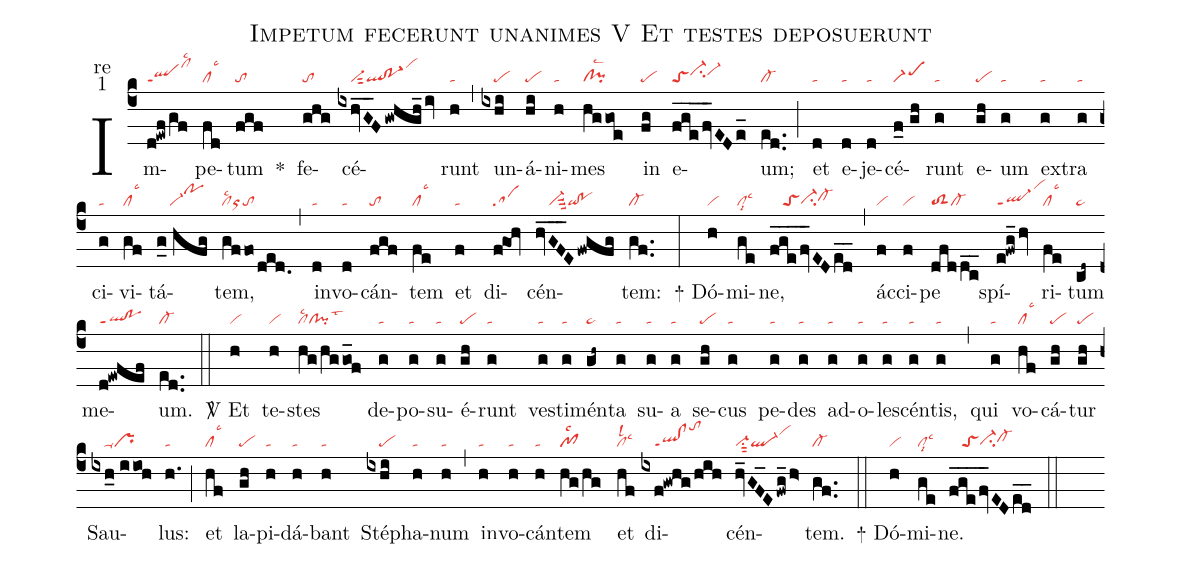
name:Impetum fecerunt unanimes V Et testes deposuerunt;
office-part:re;
mode:1;
nabc-lines:1;
%%
(c4) Im(d!ewf/gf|qlppt1clhllsc2)pe(fd|cllsc3)tum(fgf|to) <sp>*</sp>() fe(ghg|to)cé(ixhvG__F/gwhgh_/iv|////vi-sut2ql!po-1vihl)runt(h|ta) (,) un(ixhi|////pe)á(hi|pe)ni(h|ta)mes(hggoe|cl!pilsc2) in(fg|pe) e(fge___/fv_EDe_|toSci-hivi-hi)um;(ed..|cl-) (;) et(d|ta) e(d|ta)je(d|ta)cé(f_0//gh|scM1)runt(g|ta) e(gh|pe)um(g|ta) ex(g|ta)tra(g|ta) ci(g|ta)vi(gf|cllsc3)tá(g_0//hfg|////vi-pohk)tem,(gffo/ded.|cllsc2orto) (,) in(d|ta)vo(d|ta)cán(fgf|to)tem(fe|cllsc3) et(f|ta) di(f@goh|sa)cén(hvGF___E/fwgfg|////vi-suu3qi!po)tem:(gf..|cl-) (:)
<sp>+</sp> Dó(h|vi)mi(ge|cllsc3lsi8)ne,(fge___/fv_EDed__|////toSci-hgcl-hh) (,) ác(f|vi)ci(f|vi)pe(dfddc__|toS2cl-) spí(e!fwg_/hv|ql-ppt1vihm)ri(fe|cllsc3)tum(cd~|ta>) me(d!ewfef|ql!poppt1)um.(ed..|cl-) (::)

<sp>V/</sp> Et(h|vi) te(h|vi)stes(hg/hggo_f|cllsc2cl!pilst3) de(g|ta)po(g|ta)su(g|ta)é(gh|pe)runt(g|ta) ve(g|ta)sti(g|ta)mén(gh~|ta>)ta(g|ta) su(g|ta)a(g|ta) se(gh|pe)cus(g|ta) pe(g|ta)des(g|ta) ad(g|ta)o(g|ta)le(g|ta)scén(g|ta)tis,(g|ta) (,) qui(g|ta) vo(hf|cllsc3)cá(gh|pe)tur(gh|pe) Sau(ixh_0//iioh|////ta-pr)lus:(h.|ta) (;) et(hf|cllsc3) la(gh|pe)pi(h|ta)dá(h|ta)bant(h|ta) Sté(ixhi|////pe)pha(h|ta)num(h|ta) (,) in(h|ta)vo(h|ta)cán(h|ta)tem(hg/hg|pf1lsc2) et(hf|cllsl2lsc3) di(ixf!gwhg/hih|////ql!clppt1tohm)cén(hv_GF_E/fwg_/h>|vi-su1sut2ql-vihk)tem.(gf..|cl-) (::)

<sp>+</sp> Dó(h|vi)mi(ge|cllsc3lsi8)ne.(fge___/fv_EDed__|////toSci-hgcl-hh) (::)
